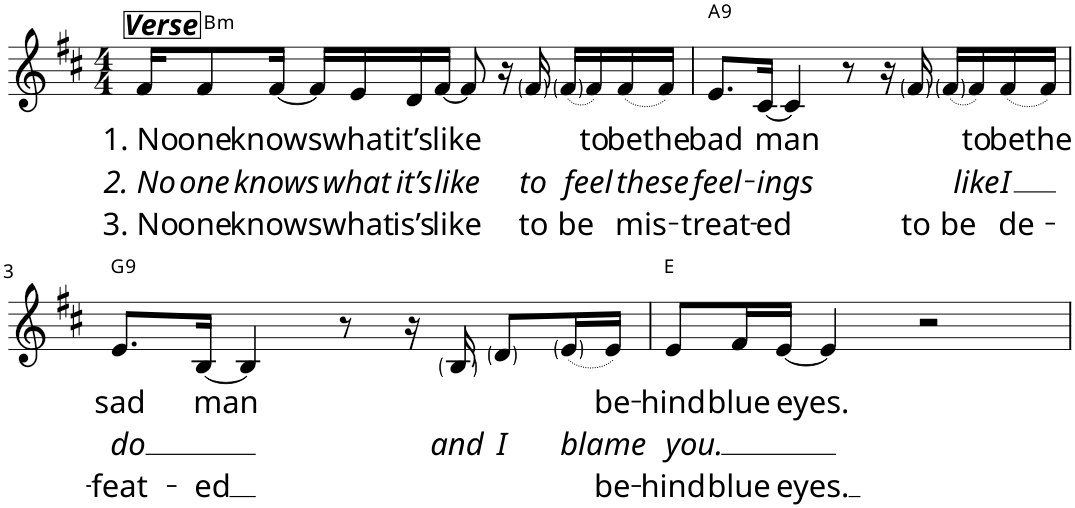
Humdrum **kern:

**kern	**text	**text	**text	**harte
*part1	*part1	*part1	*part1	*part1
*staff1	*staff1	*staff1	*staff1	*
*I"P1	*	*	*	*
*clefG2	*	*	*	*
*k[f#c#]	*	*	*	*
*D:	*	*	*	*
*M4/4	*	*	*	*
=1	=1	=1	=1	=1
!LO:TX:a:Bi:t=Verse	!	!	!	!
!	!LO:LY:b	!LO:LY:b	!LO:LY:b	!LO:H:kt=m
16f#/KL	1. No	2. No	3. No	B:min
!	!LO:LY:b	!LO:LY:b	!LO:LY:b	!
8f#/	one	one	one	.
!	!LO:LY:b	!LO:LY:b	!LO:LY:b	!
[16f#/Jk	knows	knows	knows	.
16f#/LL]	.	.	.	.
!	!LO:LY:b	!LO:LY:b	!LO:LY:b	!
16e/	what	what	what	.
!	!LO:LY:b	!LO:LY:b	!LO:LY:b	!
16d/	it’s	it’s	is’s	.
!	!LO:LY:b	!LO:LY:b	!LO:LY:b	!
[16f#/JJ	like	like	like	.
8f#/]	.	.	.	.
16r	.	.	.	.
!	!	!LO:LY:b	!LO:LY:b	!
16f#/	.	to	to	.
!	!	!LO:LY:b	!LO:LY:b	!
(16f#/LL	.	feel	be	.
!	!LO:LY:b	!	!	!
16f#/)	to	.	.	.
!	!LO:LY:b	!LO:LY:b	!LO:LY:b	!
(16f#/	be	these	mis-	.
!	!LO:LY:b	!	!	!
16f#/JJ)	the	.	.	.
=2	=2	=2	=2	=2
!	!LO:LY:b	!LO:LY:b	!LO:LY:b	!LO:H:kt=9
8.e/L	bad	feel-	-treat-	A:9
!	!LO:LY:b	!LO:LY:b	!LO:LY:b	!
[16c#/Jk	man	-ings	-ed	.
4c#/]	.	.	.	.
8r	.	.	.	.
16r	.	.	.	.
!	!	!	!LO:LY:b	!
16f#/	.	.	to	.
!	!	!	!LO:LY:b	!
(16f#/LL	.	.	be	.
!	!LO:LY:b	!LO:LY:b	!	!
16f#/)	to	like	.	.
!	!LO:LY:b	!LO:LY:b	!LO:LY:b	!
(16f#/	be	I	de-	.
!	!LO:LY:b	!	!	!
16f#/JJ)	the	.	.	.
!!LO:LB:g=z
=3	=3	=3	=3	=3
!	!LO:LY:b	!LO:LY:b	!LO:LY:b	!LO:H:kt=9
8.e/L	sad	do	-feat-	G:9
!	!LO:LY:b	!	!LO:LY:b	!
[16B/Jk	man	.	-ed	.
4B/]	.	.	.	.
8r	.	.	.	.
16r	.	.	.	.
!	!	!LO:LY:b	!	!
16B/	.	and	.	.
!	!	!LO:LY:b	!	!
8d/L	.	I	.	.
!	!	!LO:LY:b	!	!
(16e/L	.	blame	.	.
!	!LO:LY:b	!	!LO:LY:b	!
16e/JJ)	be-	.	be-	.
=4	=4	=4	=4	=4
!	!LO:LY:b	!LO:LY:b	!LO:LY:b	!
8e/L	-hind	you.	-hind	E:maj
!	!LO:LY:b	!	!LO:LY:b	!
16f#/L	blue	.	blue	.
!	!LO:LY:b	!	!LO:LY:b	!
[16e/JJ	eyes.	.	eyes.	.
4e/]	.	.	.	.
2r	.	.	.	.
=	=	=	=	=
*-	*-	*-	*-	*-
